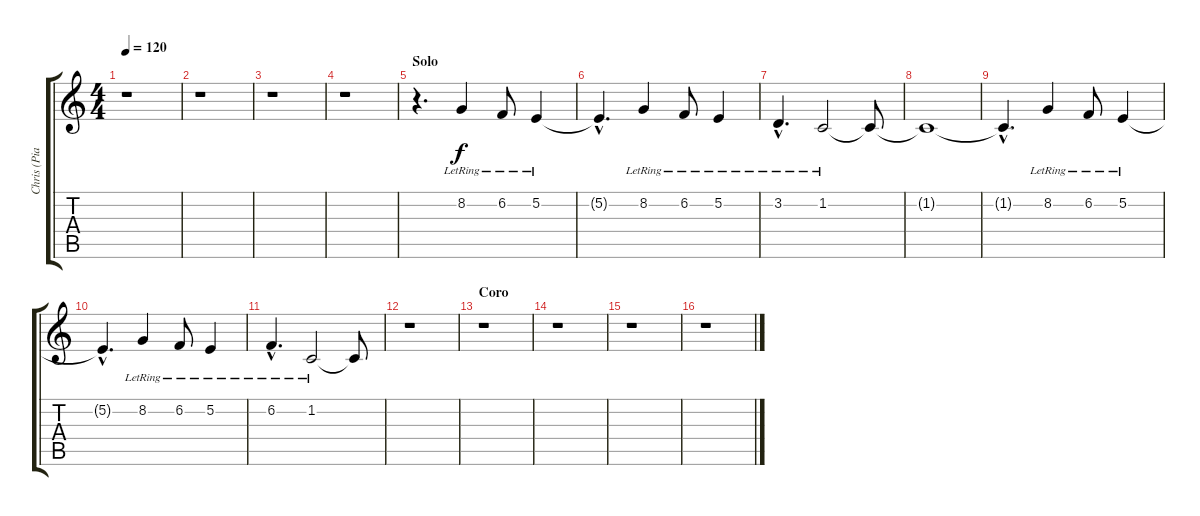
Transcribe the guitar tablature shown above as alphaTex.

\track ("Chris (Piano)" "Chris (Pia") {instrument brightacousticpiano}
\staff {score tabs}
\tuning (E4 B3 G3 D3 A2 E2) {hide}
\ts (4 4)
\tempo 120
\clef g2
\ks c
r.1{dy f} |
r.1 |
r.1 |
r.1 |
\section ("" "Solo")
r.4{d} 8.2{lr}.4 6.2{lr}.8 5.2{lr}.4 |
5.2{hac t}.4{d} 8.2{lr}.4 6.2{lr}.8 5.2{lr}.4 |
3.2{hac lr}.4{d} 1.2{lr}.2 1.2{t}.8 |
1.2{t}.1 |
1.2{hac t}.4{d} 8.2{lr}.4 6.2{lr}.8 5.2{lr}.4 |
5.2{hac t}.4{d} 8.2{lr}.4 6.2{lr}.8 5.2{lr}.4 |
6.2{hac lr}.4{d} 1.2{lr}.2 1.2{t}.8 |
r.1 |
\section ("" "Coro")
r.1 |
r.1 |
r.1 |
r.1
